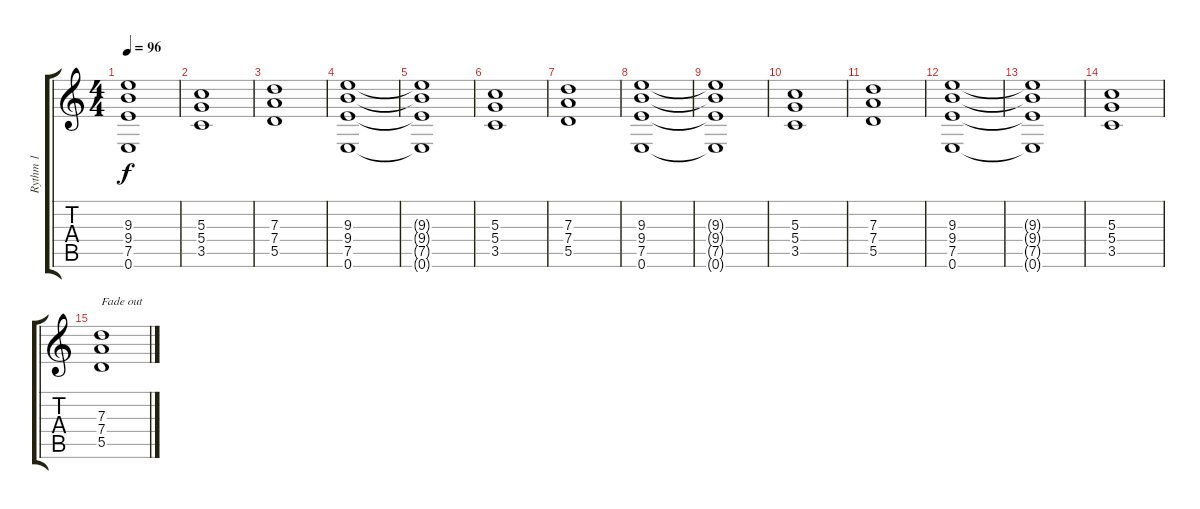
\track ("Rythm 1" "Rythm 1") {instrument overdrivenguitar}
\staff {score tabs}
\tuning (E4 B3 G3 D3 A2 E2) {hide}
\ts (4 4)
\tempo 96
\clef g2
\ks c
(9.3{t} 9.4{t} 7.5{t} 0.6{t}).1{dy f} |
(5.3 5.4 3.5).1 |
(7.3 7.4 5.5).1 |
(9.3 9.4 7.5 0.6).1 |
(9.3{t} 9.4{t} 7.5{t} 0.6{t}).1 |
(5.3 5.4 3.5).1 |
(7.3 7.4 5.5).1 |
(9.3 9.4 7.5 0.6).1 |
(9.3{t} 9.4{t} 7.5{t} 0.6{t}).1 |
(5.3 5.4 3.5).1 |
(7.3 7.4 5.5).1 |
(9.3 9.4 7.5 0.6).1 |
(9.3{t} 9.4{t} 7.5{t} 0.6{t}).1 |
(5.3 5.4 3.5).1 |
(7.3 7.4 5.5).1{txt "Fade out"}
